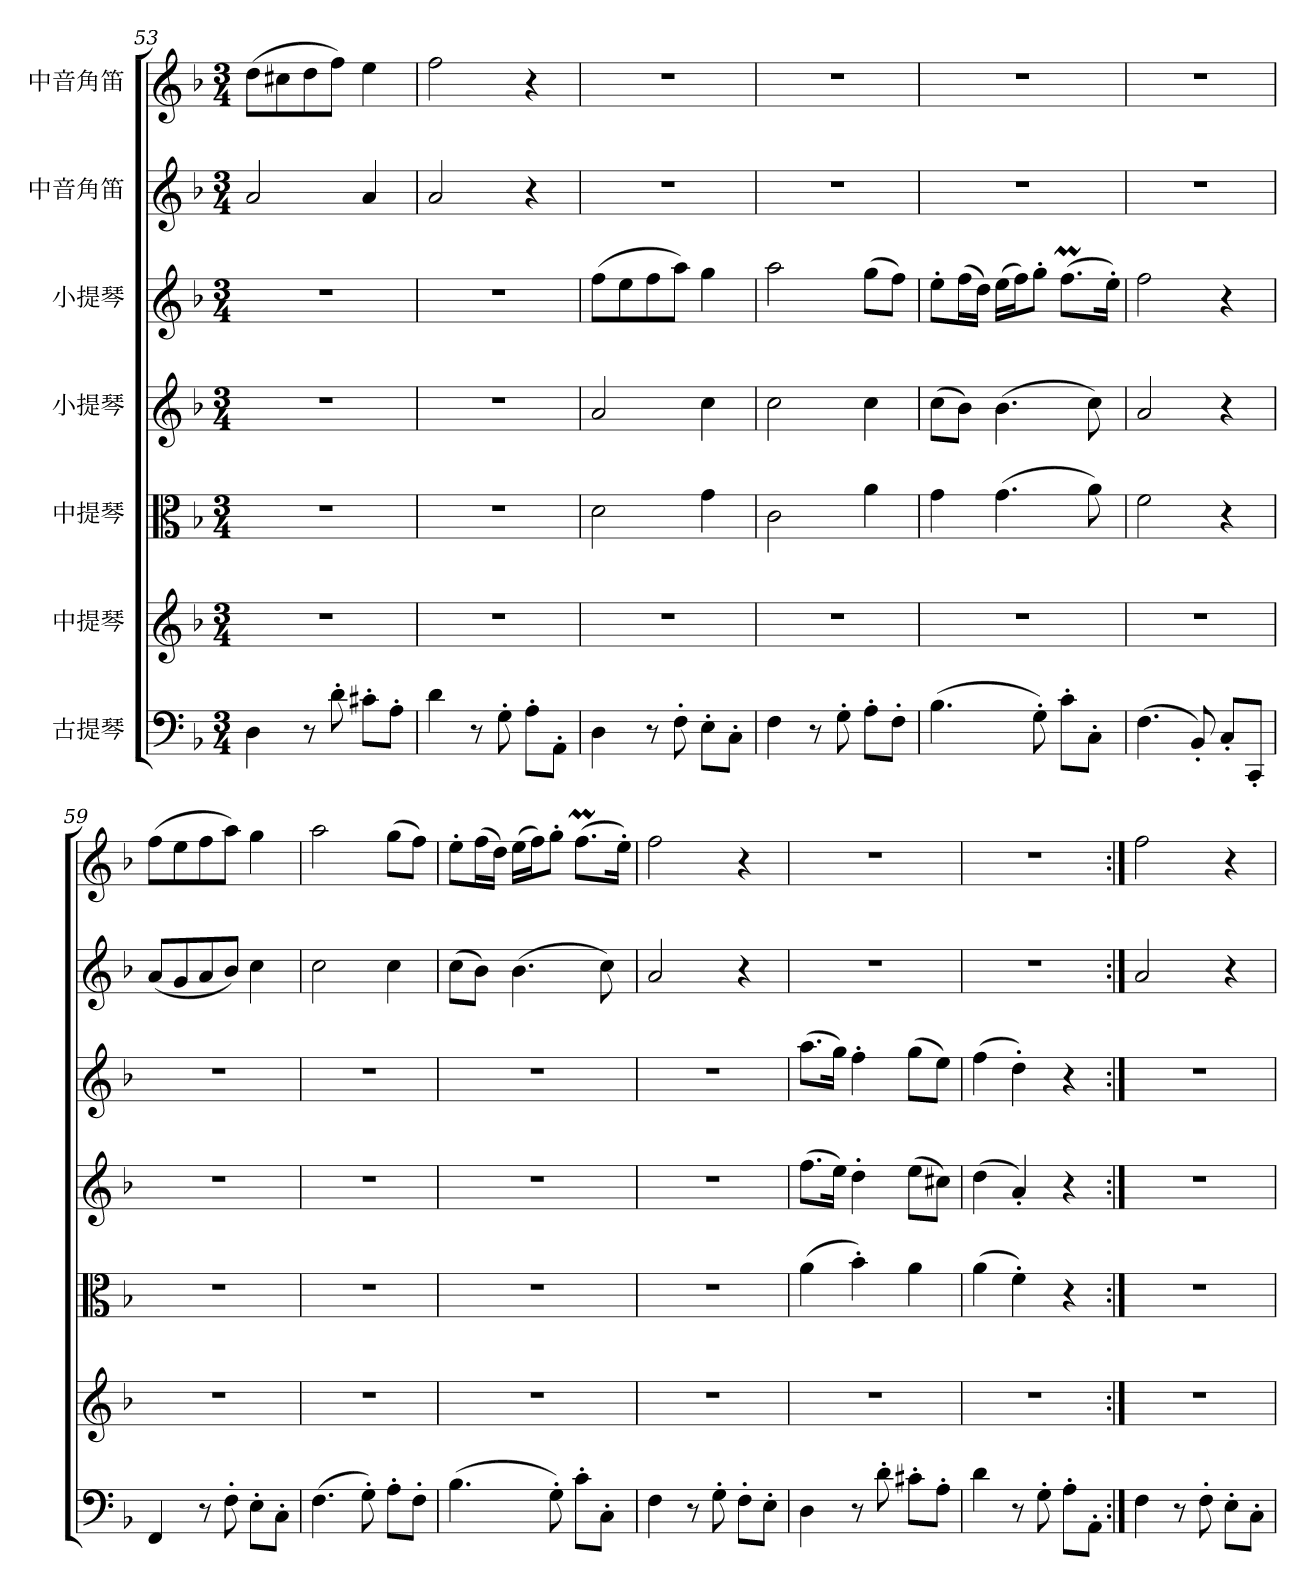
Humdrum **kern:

**kern	**kern	**kern	**kern	**kern	**kern	**kern
*part7	*part6	*part5	*part4	*part3	*part2	*part1
*staff7	*staff6	*staff5	*staff4	*staff3	*staff2	*staff1
*I"古提琴	*I"中提琴	*I"中提琴	*I"小提琴	*I"小提琴	*I"中音角笛	*I"中音角笛
*clefF4	*clefG2	*clefC3	*clefG2	*clefG2	*clefG2	*clefG2
*k[b-]	*k[b-]	*k[b-]	*k[b-]	*k[b-]	*k[b-]	*k[b-]
*M3/4	*M3/4	*M3/4	*M3/4	*M3/4	*M3/4	*M3/4
=53	=53	=53	=53	=53	=53	=53
4D\	2.r	2.r	2.r	2.r	2a/	(>8dd\L
.	.	.	.	.	.	8cc#X\
8r	.	.	.	.	.	8dd\
8d'\	.	.	.	.	.	8ff\J)
8c#X'\L	.	.	.	.	4a/	4ee\
8A'\J	.	.	.	.	.	.
=54	=54	=54	=54	=54	=54	=54
4d\	2.r	2.r	2.r	2.r	2a/	2ff\
8r	.	.	.	.	.	.
8G'\	.	.	.	.	.	.
8A'\L	.	.	.	.	4r	4r
8AA'\J	.	.	.	.	.	.
=55	=55	=55	=55	=55	=55	=55
4D\	2.r	2d\	2a/	(>8ff\L	2.r	2.r
.	.	.	.	8ee\	.	.
8r	.	.	.	8ff\	.	.
8F'\	.	.	.	8aa\J)	.	.
8E'\L	.	4g\	4cc\	4gg\	.	.
8C'\J	.	.	.	.	.	.
=56	=56	=56	=56	=56	=56	=56
4F\	2.r	2c\	2cc\	2aa\	2.r	2.r
8r	.	.	.	.	.	.
8G'\	.	.	.	.	.	.
8A'\L	.	4a\	4cc\	(>8gg\L	.	.
8F'\J	.	.	.	8ff\J)	.	.
=57	=57	=57	=57	=57	=57	=57
(>4.B-\	2.r	4g\	(>8cc\L	8ee'\L	2.r	2.r
.	.	.	8b-\J)	(>16ff\L	.	.
.	.	.	.	16dd\JJ)	.	.
.	.	(>4.g\	(>4.b-\	(>16ee\LL	.	.
.	.	.	.	16ff\J)	.	.
8G'\)	.	.	.	8gg'\J	.	.
8c'\L	.	.	.	(>8.ffM\L	.	.
8C'\J	.	8a\)	8cc\)	.	.	.
.	.	.	.	16ee'\Jk)	.	.
!!LO:LB:g=z
=58	=58	=58	=58	=58	=58	=58
(>4.F\	2.r	2f\	2a/	2ff\	2.r	2.r
8BB-'/)	.	.	.	.	.	.
8C'/L	.	4r	4r	4r	.	.
8CC'/J	.	.	.	.	.	.
=59	=59	=59	=59	=59	=59	=59
4FF/	2.r	2.r	2.r	2.r	(<8a/L	(>8ff\L
.	.	.	.	.	8g/	8ee\
8r	.	.	.	.	8a/	8ff\
8F'\	.	.	.	.	8b-/J)	8aa\J)
8E'\L	.	.	.	.	4cc\	4gg\
8C'\J	.	.	.	.	.	.
=60	=60	=60	=60	=60	=60	=60
(>4.F\	2.r	2.r	2.r	2.r	2cc\	2aa\
8G'\)	.	.	.	.	.	.
8A'\L	.	.	.	.	4cc\	(>8gg\L
8F'\J	.	.	.	.	.	8ff\J)
=61	=61	=61	=61	=61	=61	=61
(>4.B-\	2.r	2.r	2.r	2.r	(>8cc\L	8ee'\L
.	.	.	.	.	8b-\J)	(>16ff\L
.	.	.	.	.	.	16dd\JJ)
.	.	.	.	.	(>4.b-\	(>16ee\LL
.	.	.	.	.	.	16ff\J)
8G'\)	.	.	.	.	.	8gg'\J
8c'\L	.	.	.	.	.	(>8.ffM\L
8C'\J	.	.	.	.	8cc\)	.
.	.	.	.	.	.	16ee'\Jk)
=62	=62	=62	=62	=62	=62	=62
4F\	2.r	2.r	2.r	2.r	2a/	2ff\
8r	.	.	.	.	.	.
8G'\	.	.	.	.	.	.
8F'\L	.	.	.	.	4r	4r
8E'\J	.	.	.	.	.	.
=63	=63	=63	=63	=63	=63	=63
4D\	2.r	(>4a\	(>8.ff\L	(>8.aa\L	2.r	2.r
.	.	.	16ee\Jk)	16gg\Jk)	.	.
8r	.	4b-'\)	4dd'\	4ff'\	.	.
8d'\	.	.	.	.	.	.
8c#X'\L	.	4a\	(>8ee\L	(>8gg\L	.	.
8A'\J	.	.	8cc#X\J)	8ee\J)	.	.
=64	=64	=64	=64	=64	=64	=64
4d\	2.r	(>4a\	(>4dd\	(>4ff\	2.r	2.r
8r	.	4f'\)	4a'/)	4dd'\)	.	.
8G'\	.	.	.	.	.	.
8A'\L	.	4r	4r	4r	.	.
8AA'\J	.	.	.	.	.	.
=65:|!	=65:|!	=65:|!	=65:|!	=65:|!	=65:|!	=65:|!
4F\	2.r	2.r	2.r	2.r	2a/	2ff\
8r	.	.	.	.	.	.
8F'\	.	.	.	.	.	.
8E'\L	.	.	.	.	4r	4r
8C'\J	.	.	.	.	.	.
=	=	=	=	=	=	=
*-	*-	*-	*-	*-	*-	*-
